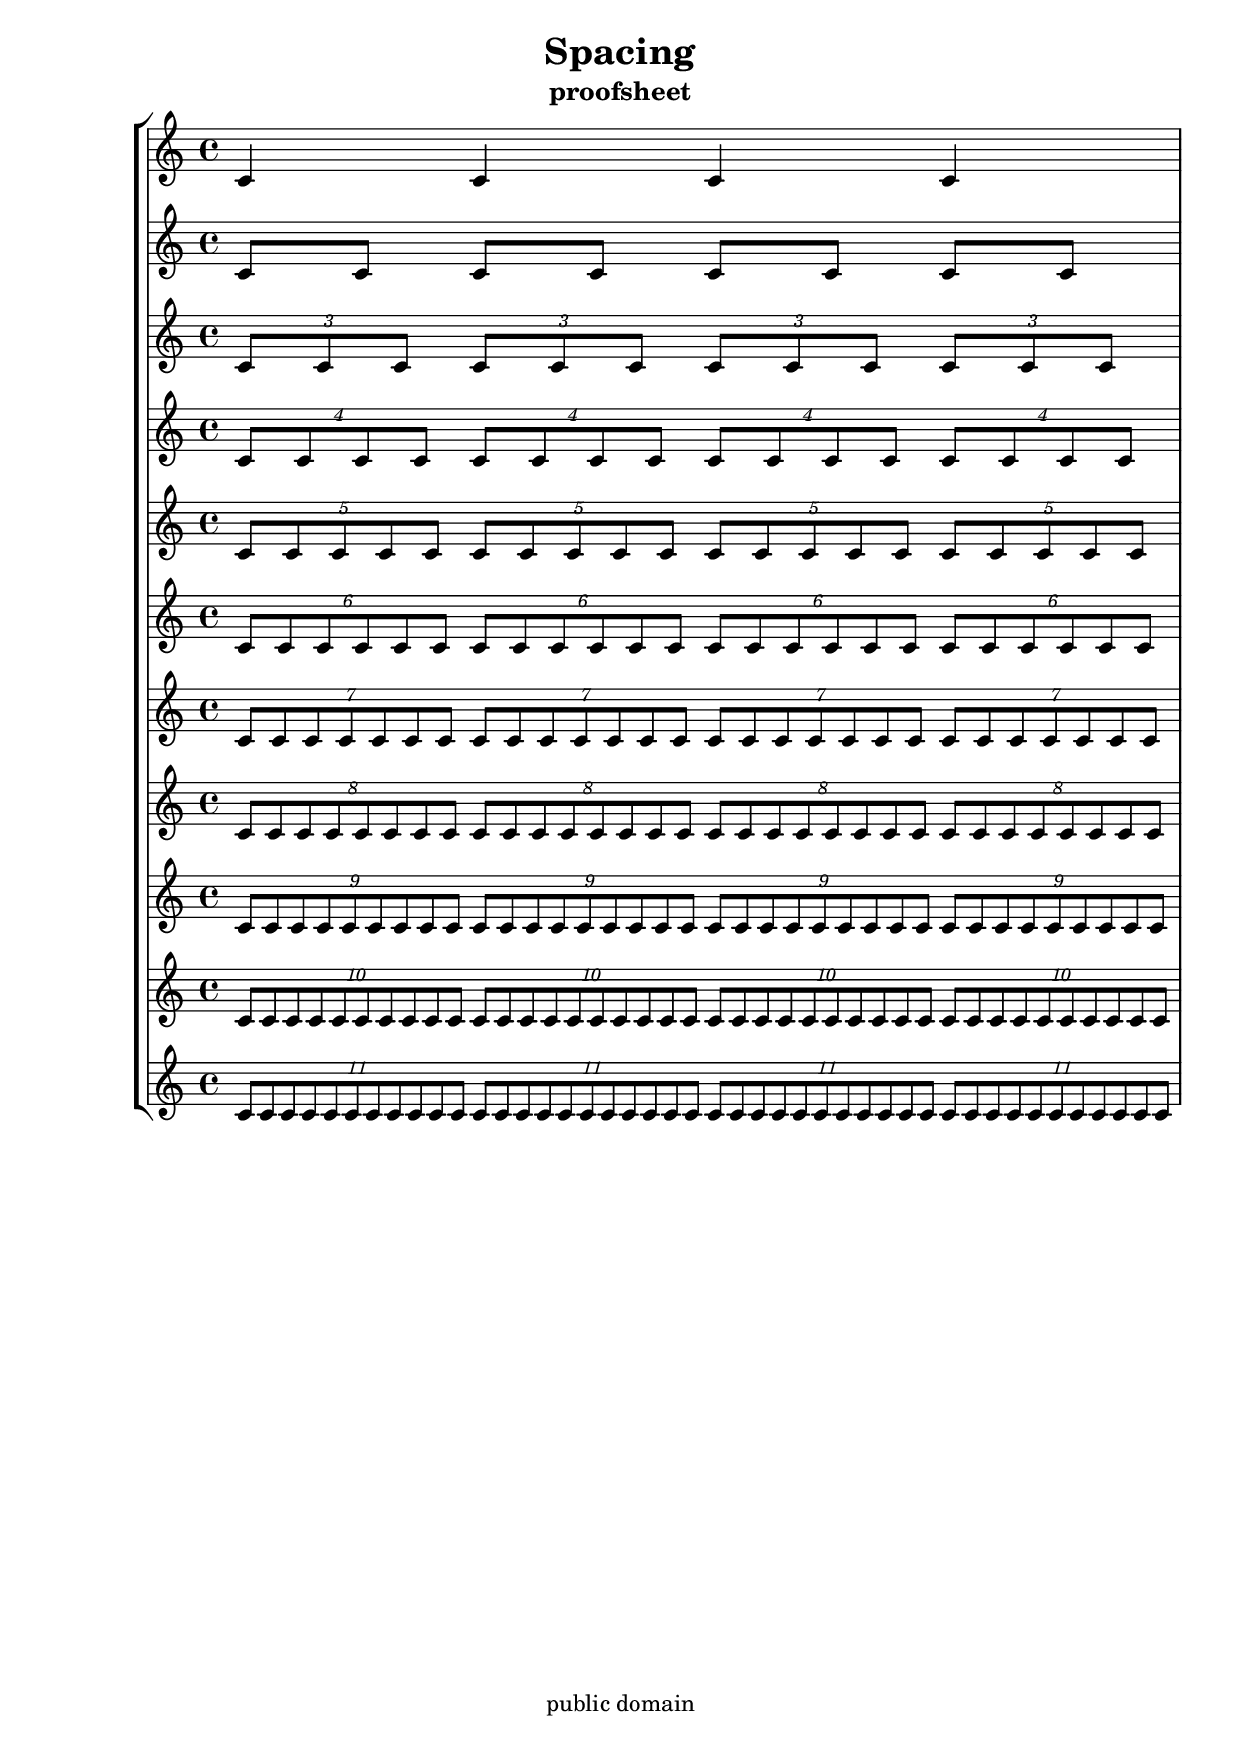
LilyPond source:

\header{
title= "Spacing";
subtitle =  "proofsheet"; 
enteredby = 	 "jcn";
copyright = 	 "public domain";
TestedFeatures = 	 "This file tests various spacings";
}

\version "1.3.117";

multipart =  \notes \relative c'{ 
    \context StaffGroup < 
                \context Staff = one \context Voice { 
                   c4
                   c 
                   c c 
                }
                \context Staff = two \context Voice { 
                   [c8 c] 
                   [c c] 
                   [c c] [c c] 
                }
                \context Staff = three \context Voice { 
                   \times 2/3 { [c8 c c] } 
                   \times 2/3 { [c  c c] } 
                   \times 2/3 { [c  c c] }
		   \times 2/3 { [c c c] } 
                }
                \context Staff = four \context Voice { 
                   \times 2/4 { [c8 c c c] }
                   \times 2/4 { [c  c c c] } 
                   \times 2/4 { [c  c c c] } \times 2/4 { [c c c c] } 
                }
                \context Staff = five \context Voice { 
                   \times 2/5 { [c8 c c c c] } 
                   \times 2/5 { [c  c c c c] } 
                   \times 2/5 { [c  c c c c] } \times 2/5 { [c c c c c] } 
		}
                \context Staff = six \context Voice { 
                   \times 2/6 { [c8 c c c c c] } 
                   \times 2/6 { [c  c c c c c] } 
                   \times 2/6 { [c  c c c c c] } \times 2/6 { [c c c c c c] } 
                }
                \context Staff = seven \context Voice { 
                   \times 2/7 { [c8 c c c c c c] } 
                   \times 2/7 { [c  c c c c c c] } 
                   \times 2/7 { [c  c c c c c c] } 
		   \times 2/7 { [c  c c c c c c] } 
                }
                \context Staff = eight \context Voice { 
                   \times 2/8 { [c8 c c c c c c c] } 
                   \times 2/8 { [c  c c c c c c c] } 
                   \times 2/8 { [c  c c c c c c c] } 
		   \times 2/8 { [c  c c c c c c c] } 
		}
                \context Staff = nine  \context Voice { 
                   \times 2/9 { [c8 c c c c c c c c] } 
                   \times 2/9 { [c  c c c c c c c c] } 
                   \times 2/9 { [c  c c c c c c c c] } 
		   \times 2/9 { [c  c c c c c c c c] } 
		}
                \context Staff = ten  \context Voice { 
                   \times 2/10 { [c8 c c c c c c c c c] } 
                   \times 2/10 { [c  c c c c c c c c c] } 
                   \times 2/10 { [c  c c c c c c c c c] } 
		   \times 2/10 { [c  c c c c c c c c c] } 
		}
                \context Staff = eleven  \context Voice { 
                   \times 2/11 { [c8 c c c c c c c c c c] } 
                   \times 2/11 { [c  c c c c c c c c c c] } 
                   \times 2/11 { [c  c c c c c c c c c c] } 
		   \times 2/11 { [c  c c c c c c c c c c] } 
                }
            >
	}

singlepart =  \notes{ 
	c4 d e f
	c4 d e [f8 f]
	c4 d e f8 [f16 f]
	c4 d e f8 f16 [f32 f]
	c4 d e f8 f16 f32 [f64 f]
	c4 c4 c4 c4
	
    }
    
    \score{
    \notes { 
%    	\singlepart 
	\multipart 
    }
    \paper {
%    linewidth= 18.\cm;
%	gourlay_maxmeasures = 4.0
    }
}
